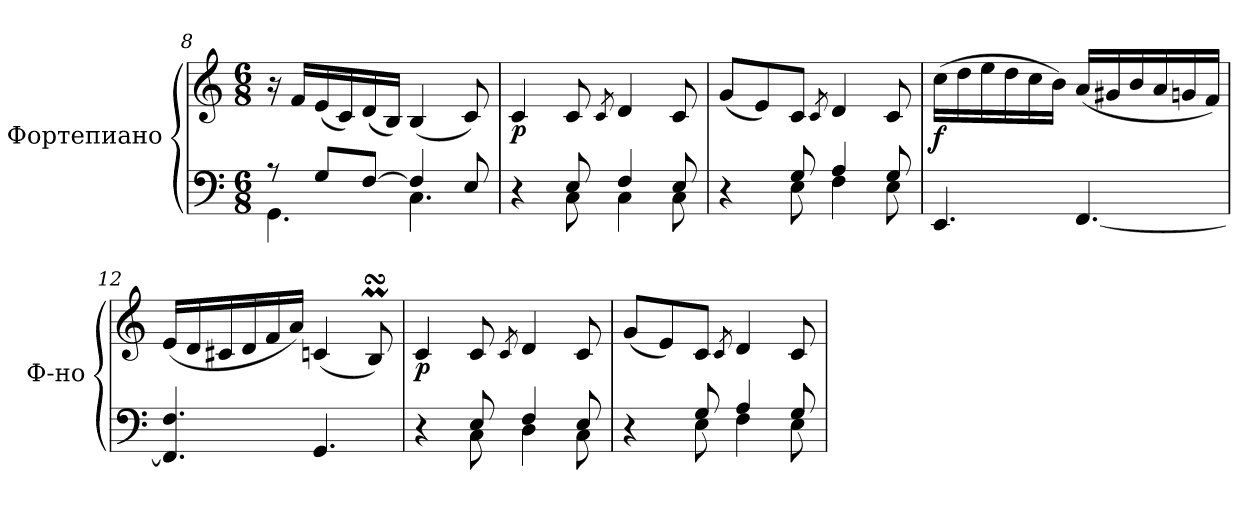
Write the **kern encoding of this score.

**kern	**kern	**dynam
*part1	*part1	*part1
*staff2	*staff1	*staff1/2
*I"Фортепиано	*	*
*I'Ф-но	*	*
*clefF4	*clefG2	*
*k[]	*k[]	*
*M6/8	*M6/8	*
=8	=8	=8
*^	*	*
8r	4.GG\	16r	.
.	.	16f/LL	.
8G/L	.	(<16e/	.
.	.	16c/)	.
[8F/J	.	(<16d/	.
.	.	16B/JJ)	.
4F/]	4.C\	(<4B/	.
8E/	.	8c/)	.
=9	=9	=9	=9
!	!	!	!LO:DY:b
4r	4ryy	4c/	p
8E/	8C\	8c/	.
.	.	8qc/	.
4F/	4C\	4d/	.
8E/	8C\	8c/	.
!!LO:LB:g=z
=10	=10	=10	=10
4r	4ryy	(<8g/L	.
.	.	8e/)	.
8G/	8E\	8c/J	.
.	.	8qc/	.
4A/	4F\	4d/	.
8G/	8E\	8c/	.
=11	=11	=11	=11
!	!	!	!LO:DY:b
*v	*v	*	*
4.EE/	(>16cc\LL	f
.	16dd\	.
.	16ee\	.
.	16dd\	.
.	16cc\	.
.	16b\JJ)	.
[4.FF/	(<16a/LL	.
.	16g#X/	.
.	16b/	.
.	16a/	.
.	16gn/	.
.	16f/JJ)	.
=12	=12	=12
4.FF/] 4.F/	(<16e/LL	.
.	16d/	.
.	16c#X/	.
.	16d/	.
.	16f/	.
.	16a/JJ)	.
4.GG/	(<4cn/	.
.	8BmsSsS/)	.
=13	=13	=13
*^	*	*
!	!	!	!LO:DY:b
4r	4ryy	4c/	p
8E/	8C\	8c/	.
.	.	8qc/	.
4F/	4D\	4d/	.
8E/	8C\	8c/	.
!!LO:LB:g=z
=14	=14	=14	=14
4r	4ryy	(<8g/L	.
.	.	8e/)	.
8G/	8E\	8c/J	.
.	.	8qc/	.
4A/	4F\	4d/	.
8G/	8E\	8c/	.
*v	*v	*	*
=	=	=
*-	*-	*-
